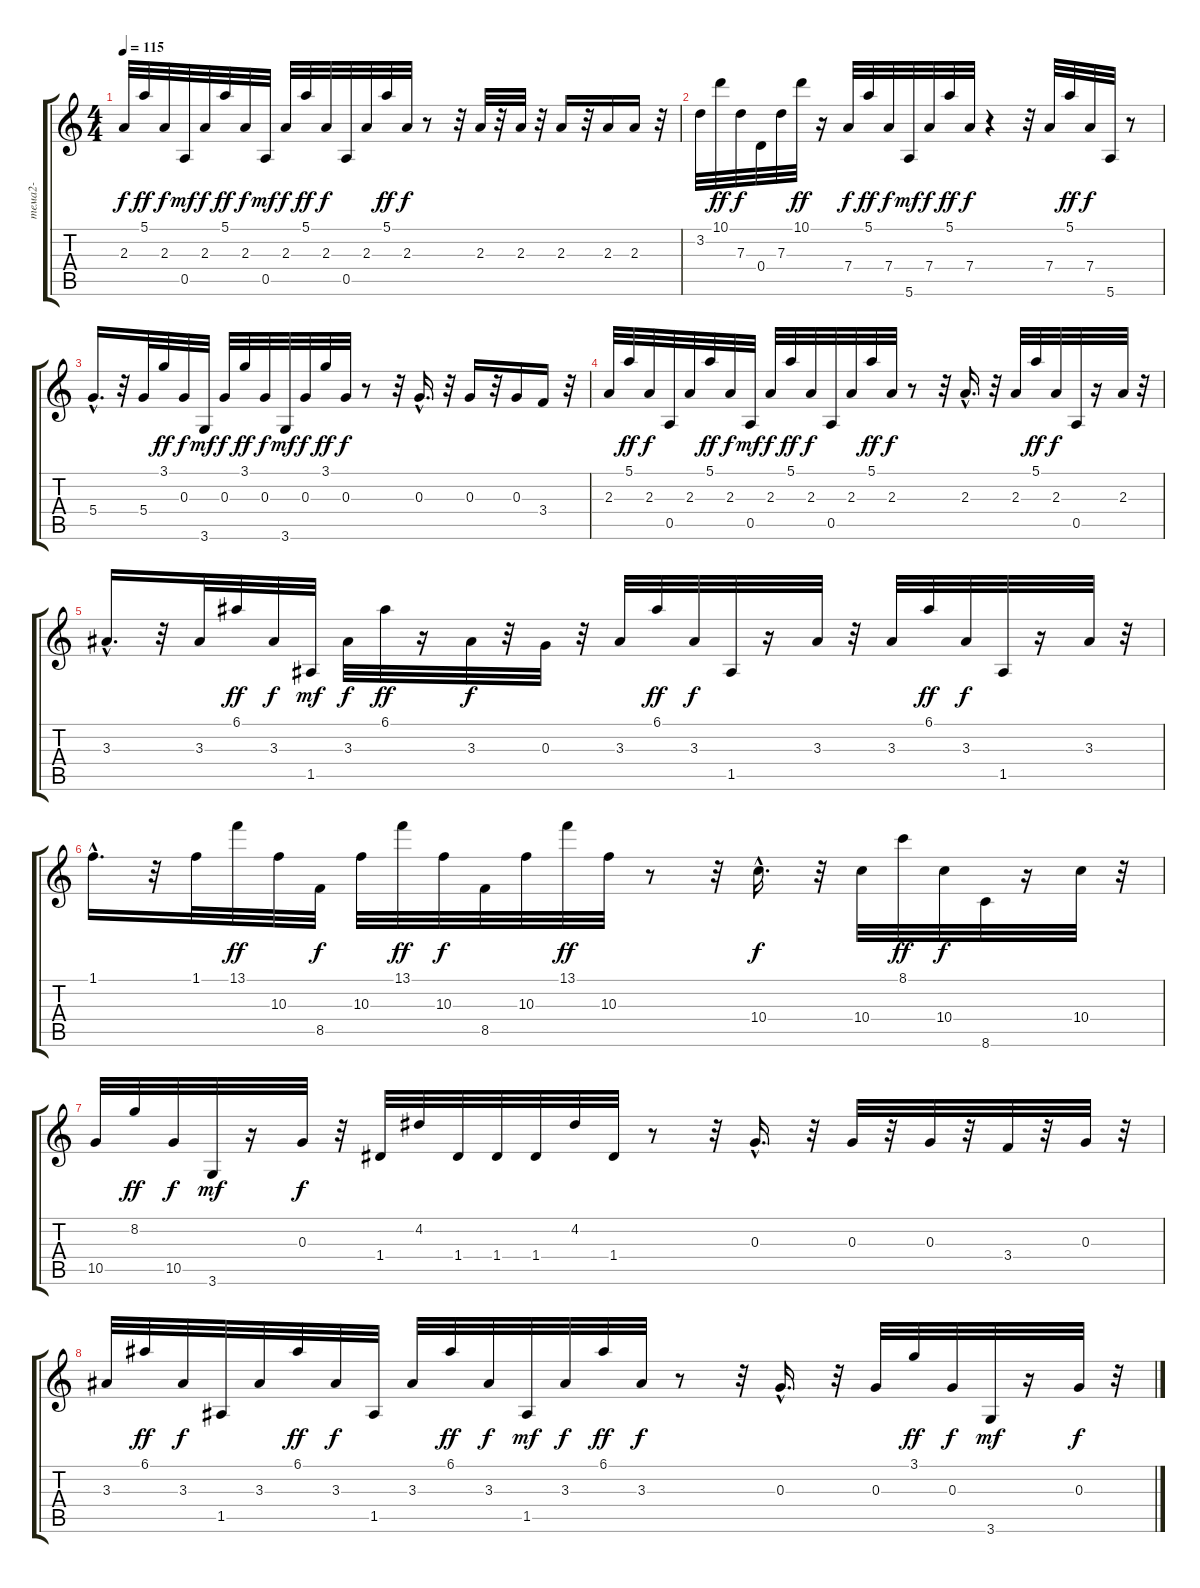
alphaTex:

\track ("тема2-" "тема2-") {instrument distortionguitar}
\staff {score tabs}
\tuning (E4 B3 G3 D3 A2 E2) {hide}
\ts (4 4)
\tempo 115
\clef g2
\ks c
2.3.32{dy f} 5.1.32{dy ff} 2.3.32{dy f} 0.5.32{dy mf} 2.3.32{dy f} 5.1.32{dy ff} 2.3.32{dy f} 0.5.32{dy mf} 2.3.32{dy f} 5.1.32{dy ff} 2.3.32{dy f} 0.5.32 2.3.32 5.1.32{dy ff} 2.3.32{dy f} r.8 r.32 2.3.32 r.32 2.3.32 r.32 2.3.16 r.32 2.3.16 2.3.16 r.32 |
3.2.32 10.1.32{dy ff} 7.3.32{dy f} 0.4.32 7.3.32 10.1.32{dy ff} r.16 7.4.32{dy f} 5.1.32{dy ff} 7.4.32{dy f} 5.6.32{dy mf} 7.4.32{dy f} 5.1.32{dy ff} 7.4.32{dy f} r.4 r.32 7.4.32 5.1.32{dy ff} 7.4.32{dy f} 5.6.32 r.8 |
5.4{hac}.16{d} r.32 5.4.32 3.1.32{dy ff} 0.3.32{dy f} 3.6.32{dy mf} 0.3.32{dy f} 3.1.32{dy ff} 0.3.32{dy f} 3.6.32{dy mf} 0.3.32{dy f} 3.1.32{dy ff} 0.3.32{dy f} r.8 r.32 0.3{hac}.16{d} r.32 0.3.16 r.32 0.3.16 3.4.16 r.32 |
2.3.32 5.1.32{dy ff} 2.3.32{dy f} 0.5.32 2.3.32 5.1.32{dy ff} 2.3.32{dy f} 0.5.32{dy mf} 2.3.32{dy f} 5.1.32{dy ff} 2.3.32{dy f} 0.5.32 2.3.32 5.1.32{dy ff} 2.3.32{dy f} r.8 r.32 2.3{hac}.16{d} r.32 2.3.32 5.1.32{dy ff} 2.3.32{dy f} 0.5.32 r.16 2.3.32 r.32 |
3.3{hac}.16{d} r.32 3.3.32 6.1.32{dy ff} 3.3.32{dy f} 1.5.32{dy mf} 3.3.32{dy f} 6.1.32{dy ff} r.16 3.3.32{dy f} r.32 0.3.32 r.32 3.3.32 6.1.32{dy ff} 3.3.32{dy f} 1.5.32 r.16 3.3.32 r.32 3.3.32 6.1.32{dy ff} 3.3.32{dy f} 1.5.32 r.16 3.3.32 r.32 |
1.1{hac}.16{d} r.32 1.1.32 13.1.32{dy ff} 10.3.32 8.5.32{dy f} 10.3.32 13.1.32{dy ff} 10.3.32{dy f} 8.5.32 10.3.32 13.1.32{dy ff} 10.3.32 r.8 r.32 10.4{hac}.16{d dy f} r.32 10.4.32 8.1.32{dy ff} 10.4.32{dy f} 8.6.32 r.16 10.4.32 r.32 |
10.5.32 8.2.32{dy ff} 10.5.32{dy f} 3.6.32{dy mf} r.16 0.3.32{dy f} r.32 1.4.32 4.2.32 1.4.32 1.4.32 1.4.32 4.2.32 1.4.32 r.8 r.32 0.3{hac}.16{d} r.32 0.3.32 r.32 0.3.32 r.32 3.4.32 r.32 0.3.32 r.32 |
3.3.32 6.1.32{dy ff} 3.3.32{dy f} 1.5.32 3.3.32 6.1.32{dy ff} 3.3.32{dy f} 1.5.32 3.3.32 6.1.32{dy ff} 3.3.32{dy f} 1.5.32{dy mf} 3.3.32{dy f} 6.1.32{dy ff} 3.3.32{dy f} r.8 r.32 0.3{hac}.16{d} r.32 0.3.32 3.1.32{dy ff} 0.3.32{dy f} 3.6.32{dy mf} r.16 0.3.32{dy f} r.32
